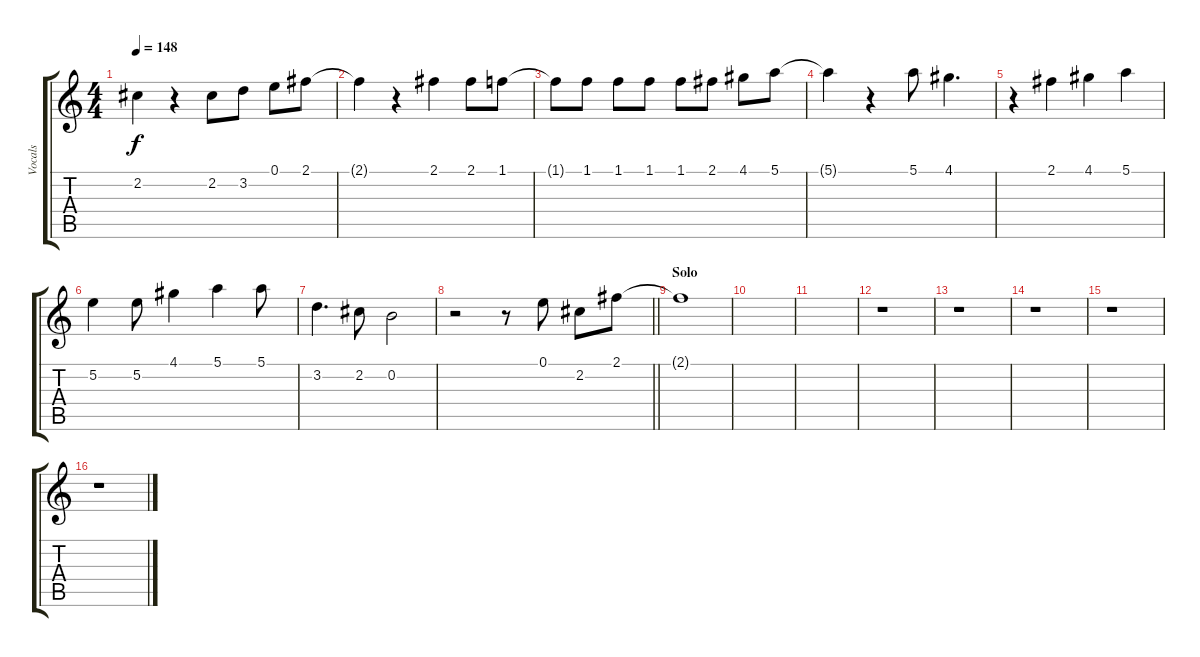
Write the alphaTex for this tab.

\track ("Vocals" "Vocals") {instrument electricguitarjazz}
\staff {score tabs}
\tuning (E4 B3 G3 D3 A2 E2) {hide}
\ts (4 4)
\tempo 148
\clef g2
\ks c
2.2{t}.4{dy f} r.4 2.2.8 3.2.8 0.1.8 2.1.8 |
2.1{t}.4 r.4 2.1.4 2.1.8 1.1.8 |
1.1{t}.8 1.1.8 1.1.8 1.1.8 1.1.8 2.1.8 4.1.8 5.1.8 |
5.1{t}.4 r.4 5.1.8 4.1.4{d} |
r.4 2.1.4 4.1.4 5.1.4 |
5.2.4 5.2.8 4.1.4 5.1.4 5.1.8 |
3.2.4{d} 2.2.8 0.2.2 |
\barLineRight lightlight
r.2 r.8 0.1.8 2.2.8 2.1.8 |
\section ("" "Solo")
2.1{t}.1 |
|
|
r.1 |
r.1 |
r.1 |
r.1 |
r.1
